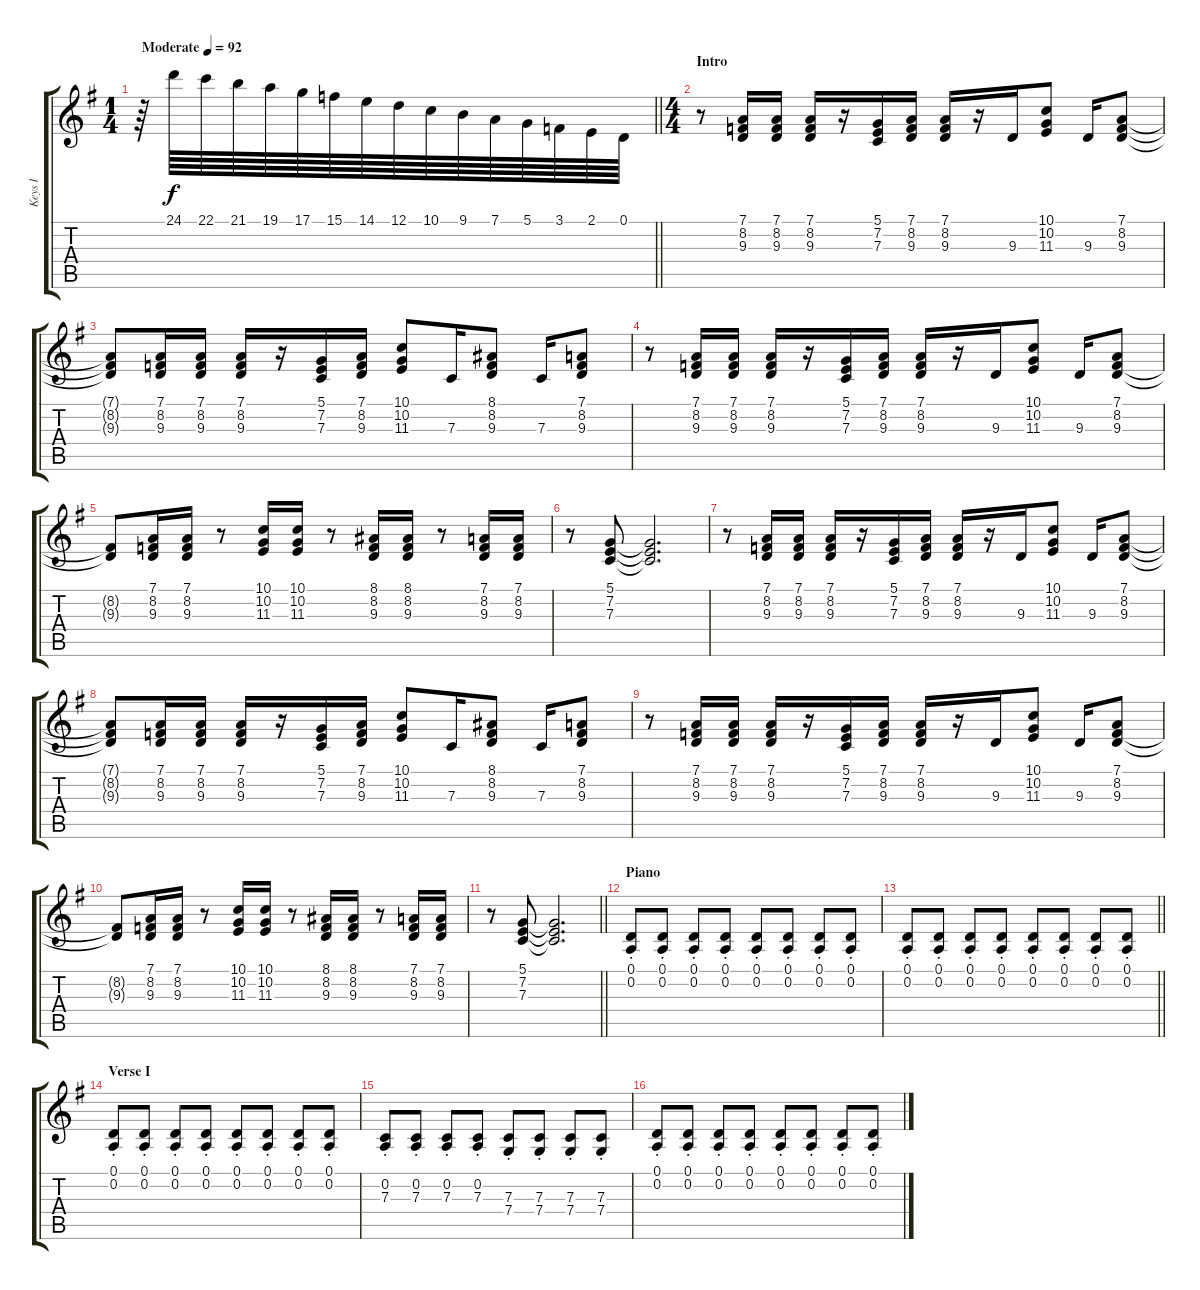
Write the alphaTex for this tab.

\track ("Keys I" "Keys I") {instrument acousticgrandpiano}
\staff {score tabs}
\tuning (D4 A3 F3 C3 G2 D2) {hide}
\ts (1 4)
\tempo (92 "Moderate")
\clef g2
\barLineRight lightlight
\ks eminor
r.64{dy f instrument acousticgrandpiano} 24.1.64 22.1.64 21.1.64 19.1.64 17.1.64 15.1.64 14.1.64 12.1.64 10.1.64 9.1.64 7.1.64 5.1.64 3.1.64 2.1.64 0.1.64 |
\ts (4 4)
\section ("" "Intro")
r.8 (7.1 8.2 9.3).16 (7.1 8.2 9.3).16 (7.1 8.2 9.3).16 r.16 (5.1 7.2 7.3).16 (7.1 8.2 9.3).16 (7.1 8.2 9.3).16 r.16 9.3.16 (10.1 10.2 11.3).8 9.3.16 (7.1 8.2 9.3).8 |
(7.1{t} 8.2{t} 9.3{t}).8 (7.1 8.2 9.3).16 (7.1 8.2 9.3).16 (7.1 8.2 9.3).16 r.16 (5.1 7.2 7.3).16 (7.1 8.2 9.3).16 (10.1 10.2 11.3).8 7.3.16 (8.1 8.2 9.3).8 7.3.16 (7.1 8.2 9.3).8 |
r.8 (7.1 8.2 9.3).16 (7.1 8.2 9.3).16 (7.1 8.2 9.3).16 r.16 (5.1 7.2 7.3).16 (7.1 8.2 9.3).16 (7.1 8.2 9.3).16 r.16 9.3.16 (10.1 10.2 11.3).8 9.3.16 (7.1 8.2 9.3).8 |
(8.2{t} 9.3{t}).8 (7.1 8.2 9.3).16 (7.1 8.2 9.3).16 r.8 (10.1 10.2 11.3).16 (10.1 10.2 11.3).16 r.8 (8.1 8.2 9.3).16 (8.1 8.2 9.3).16 r.8 (7.1 8.2 9.3).16 (7.1 8.2 9.3).16 |
r.8 (5.1 7.2 7.3).8 (5.1{t} 7.2{t} 7.3{t}).2{d} |
r.8 (7.1 8.2 9.3).16 (7.1 8.2 9.3).16 (7.1 8.2 9.3).16 r.16 (5.1 7.2 7.3).16 (7.1 8.2 9.3).16 (7.1 8.2 9.3).16 r.16 9.3.16 (10.1 10.2 11.3).8 9.3.16 (7.1 8.2 9.3).8 |
(7.1{t} 8.2{t} 9.3{t}).8 (7.1 8.2 9.3).16 (7.1 8.2 9.3).16 (7.1 8.2 9.3).16 r.16 (5.1 7.2 7.3).16 (7.1 8.2 9.3).16 (10.1 10.2 11.3).8 7.3.16 (8.1 8.2 9.3).8 7.3.16 (7.1 8.2 9.3).8 |
r.8 (7.1 8.2 9.3).16 (7.1 8.2 9.3).16 (7.1 8.2 9.3).16 r.16 (5.1 7.2 7.3).16 (7.1 8.2 9.3).16 (7.1 8.2 9.3).16 r.16 9.3.16 (10.1 10.2 11.3).8 9.3.16 (7.1 8.2 9.3).8 |
(8.2{t} 9.3{t}).8 (7.1 8.2 9.3).16 (7.1 8.2 9.3).16 r.8 (10.1 10.2 11.3).16 (10.1 10.2 11.3).16 r.8 (8.1 8.2 9.3).16 (8.1 8.2 9.3).16 r.8 (7.1 8.2 9.3).16 (7.1 8.2 9.3).16 |
\barLineRight lightlight
r.8 (5.1 7.2 7.3).8 (5.1{t} 7.2{t} 7.3{t}).2{d} |
\section ("" "Piano")
(0.1{st} 0.2{st}).8 (0.1{st} 0.2{st}).8 (0.1{st} 0.2{st}).8 (0.1{st} 0.2{st}).8 (0.1{st} 0.2{st}).8 (0.1{st} 0.2{st}).8 (0.1{st} 0.2{st}).8 (0.1{st} 0.2{st}).8 |
\barLineRight lightlight
(0.1{st} 0.2{st}).8 (0.1{st} 0.2{st}).8 (0.1{st} 0.2{st}).8 (0.1{st} 0.2{st}).8 (0.1{st} 0.2{st}).8 (0.1{st} 0.2{st}).8 (0.1{st} 0.2{st}).8 (0.1{st} 0.2{st}).8 |
\section ("" "Verse I")
(0.1{st} 0.2{st}).8 (0.1{st} 0.2{st}).8 (0.1{st} 0.2{st}).8 (0.1{st} 0.2{st}).8 (0.1{st} 0.2{st}).8 (0.1{st} 0.2{st}).8 (0.1{st} 0.2{st}).8 (0.1{st} 0.2{st}).8 |
(0.2{st} 7.3{st}).8 (0.2{st} 7.3{st}).8 (0.2{st} 7.3{st}).8 (0.2{st} 7.3{st}).8 (7.3{st} 7.4{st}).8 (7.3{st} 7.4{st}).8 (7.3{st} 7.4{st}).8 (7.3{st} 7.4{st}).8 |
(0.1{st} 0.2{st}).8 (0.1{st} 0.2{st}).8 (0.1{st} 0.2{st}).8 (0.1{st} 0.2{st}).8 (0.1{st} 0.2{st}).8 (0.1{st} 0.2{st}).8 (0.1{st} 0.2{st}).8 (0.1{st} 0.2{st}).8
